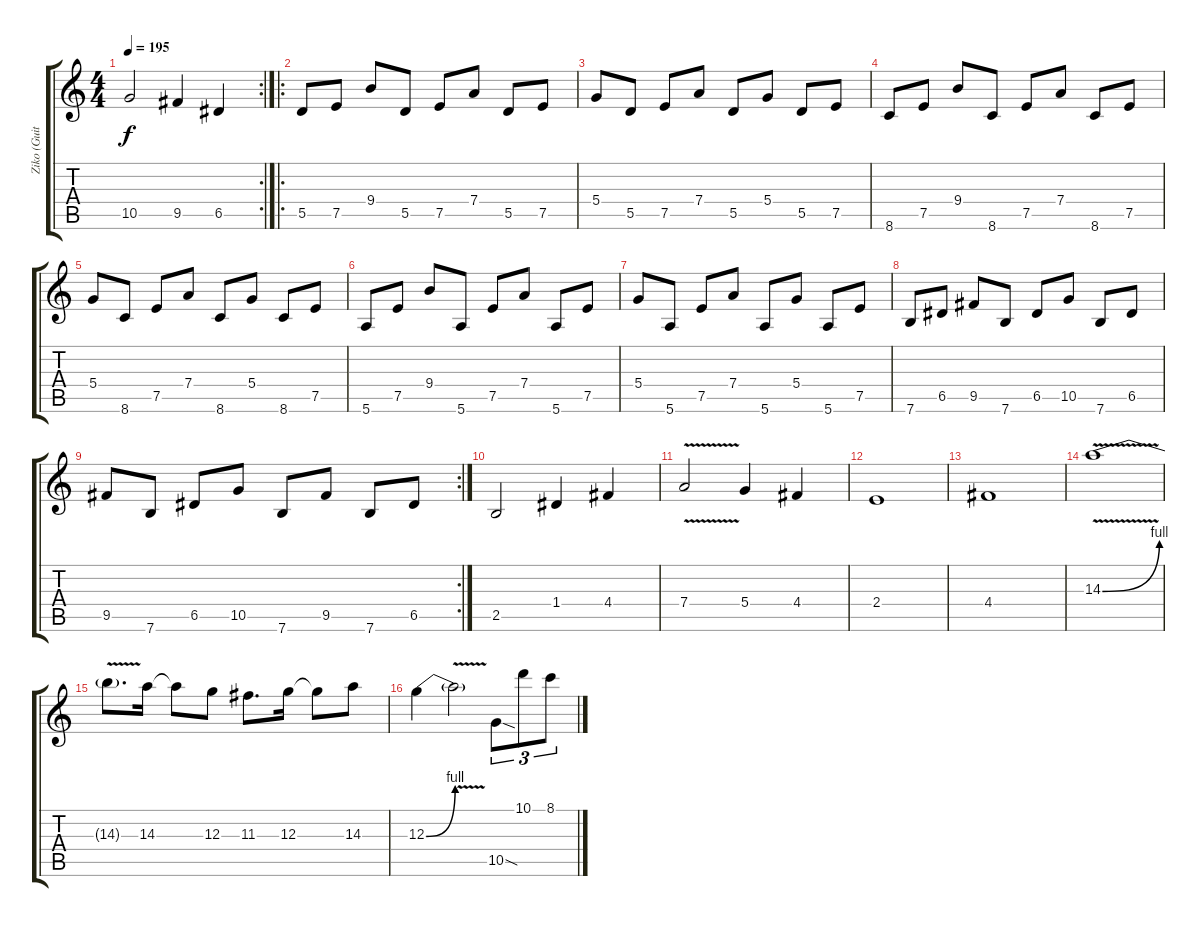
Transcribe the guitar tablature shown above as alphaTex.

\track ("Ziko (Guitar)" "Ziko (Guit") {instrument distortionguitar}
\staff {score tabs}
\tuning (E4 B3 G3 D3 A2 E2) {hide}
\rc 2
\ts (4 4)
\tempo 195
\clef g2
\ks c
10.5.2{dy f} 9.5.4 6.5.4 |
\ro
5.5.8 7.5.8 9.4.8 5.5.8 7.5.8 7.4.8 5.5.8 7.5.8 |
5.4.8 5.5.8 7.5.8 7.4.8 5.5.8 5.4.8 5.5.8 7.5.8 |
8.6.8 7.5.8 9.4.8 8.6.8 7.5.8 7.4.8 8.6.8 7.5.8 |
5.4.8 8.6.8 7.5.8 7.4.8 8.6.8 5.4.8 8.6.8 7.5.8 |
5.6.8 7.5.8 9.4.8 5.6.8 7.5.8 7.4.8 5.6.8 7.5.8 |
5.4.8 5.6.8 7.5.8 7.4.8 5.6.8 5.4.8 5.6.8 7.5.8 |
7.6.8 6.5.8 9.5.8 7.6.8 6.5.8 10.5.8 7.6.8 6.5.8 |
\rc 2
9.5.8 7.6.8 6.5.8 10.5.8 7.6.8 9.5.8 7.6.8 6.5.8 |
2.5.2 1.4.4 4.4.4 |
7.4{v}.2 5.4.4 4.4.4 |
2.4.1 |
4.4.1 |
14.3{be (bend 0 0 60 4) v}.1 |
14.3{t}.8{d} 14.3.16 14.3{t}.8 12.3.8 11.3.8{d} 12.3.16 12.3{t}.8 14.3.8 |
12.3{be (bend 0 0 60 4)}.4 12.3{v t}.2 10.5{sod}.8{tu (3 2)} 10.1.8{tu (3 2)} 8.1.8{tu (3 2)}
